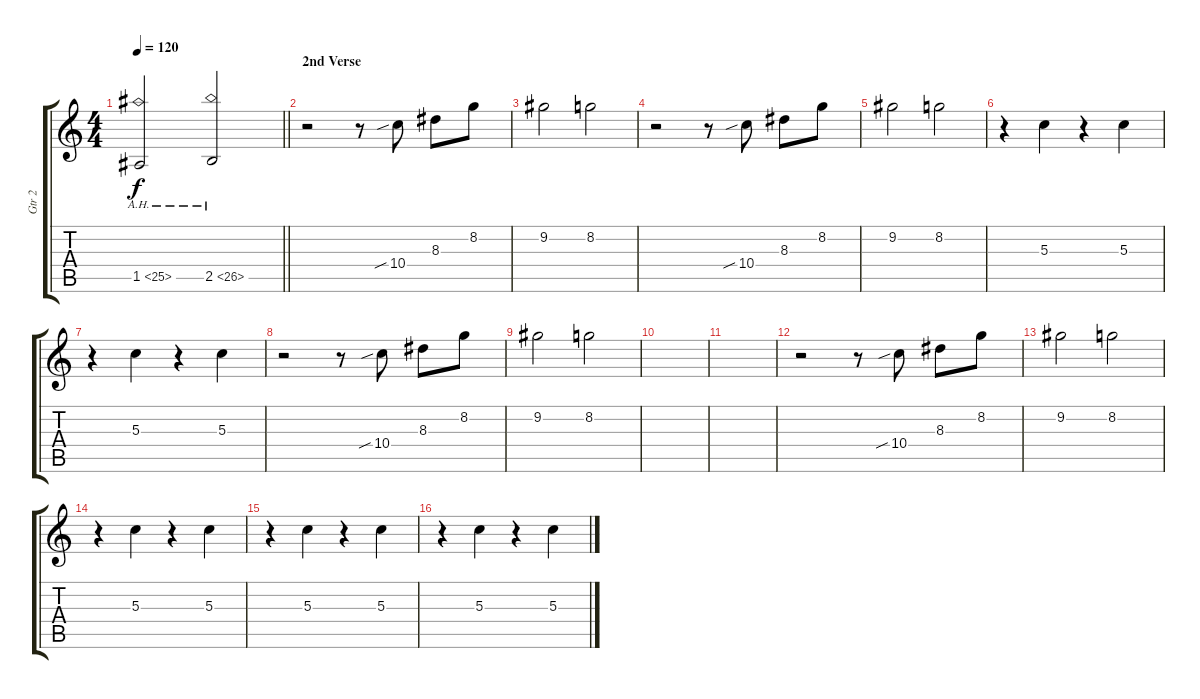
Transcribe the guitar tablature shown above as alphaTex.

\track ("Gtr 2" "Gtr 2") {instrument overdrivenguitar}
\staff {score tabs}
\tuning (E4 B3 G3 D3 A2 E2) {hide}
\ts (4 4)
\tempo 120
\clef g2
\barLineRight lightlight
\ks c
1.5{ah 24}.2{dy f} 2.5{ah 24}.2 |
\section ("" "2nd Verse")
r.2 r.8 10.4{sib}.8 8.3.8 8.2.8 |
9.2.2 8.2.2 |
r.2 r.8 10.4{sib}.8 8.3.8 8.2.8 |
9.2.2 8.2.2 |
r.4 5.3.4 r.4 5.3.4 |
r.4 5.3.4 r.4 5.3.4 |
r.2 r.8 10.4{sib}.8 8.3.8 8.2.8 |
9.2.2 8.2.2 |
|
|
r.2 r.8 10.4{sib}.8 8.3.8 8.2.8 |
9.2.2 8.2.2 |
r.4 5.3.4 r.4 5.3.4 |
r.4 5.3.4 r.4 5.3.4 |
r.4 5.3.4 r.4 5.3.4
